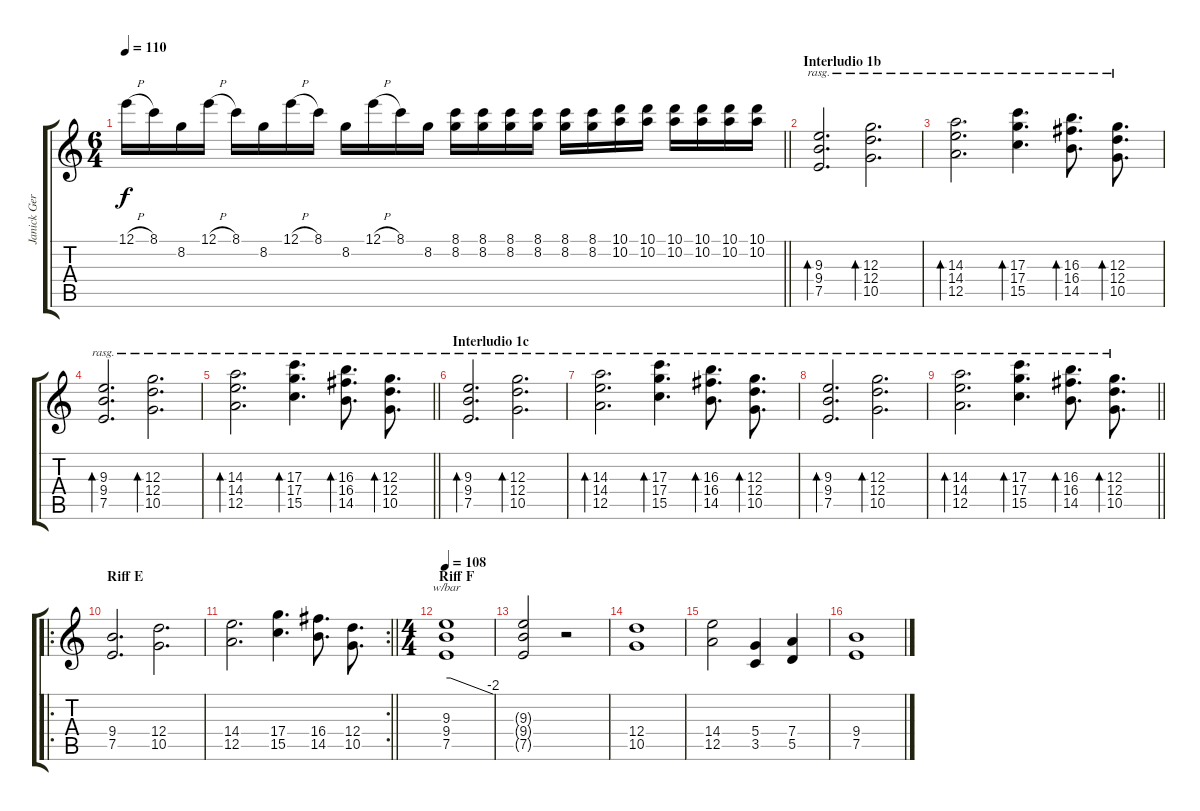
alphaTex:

\track ("Janick Gers" "Janick Ger") {instrument overdrivenguitar}
\staff {score tabs}
\tuning (E4 B3 G3 D3 A2 E2) {hide}
\ts (6 4)
\tempo 110
\clef g2
\barLineRight lightlight
\ks c
12.1{h}.16{dy f} 8.1.16 8.2.16 12.1{h}.16 8.1.16 8.2.16 12.1{h}.16 8.1.16 8.2.16 12.1{h}.16 8.1.16 8.2.16 (8.1 8.2).16 (8.1 8.2).16 (8.1 8.2).16 (8.1 8.2).16 (8.1 8.2).16 (8.1 8.2).16 (10.1 10.2).16 (10.1 10.2).16 (10.1 10.2).16 (10.1 10.2).16 (10.1 10.2).16 (10.1 10.2).16 |
\section ("" "Interludio 1b")
(9.3 9.4 7.5).2{d bd 240 rasg ii} (12.3 12.4 10.5).2{d bd 240 rasg ii} |
(14.3 14.4 12.5).2{d bd 240 rasg ii} (17.3 17.4 15.5).4{d bd 240 rasg ii} (16.3 16.4 14.5).8{d bd 240 rasg ii} (12.3 12.4 10.5).8{d bd 240 rasg ii} |
(9.3 9.4 7.5).2{d bd 240 rasg ii} (12.3 12.4 10.5).2{d bd 240 rasg ii} |
\barLineRight lightlight
(14.3 14.4 12.5).2{d bd 240 rasg ii} (17.3 17.4 15.5).4{d bd 240 rasg ii} (16.3 16.4 14.5).8{d bd 240 rasg ii} (12.3 12.4 10.5).8{d bd 240 rasg ii} |
\section ("" "Interludio 1c")
(9.3 9.4 7.5).2{d bd 240 rasg ii} (12.3 12.4 10.5).2{d bd 240 rasg ii} |
(14.3 14.4 12.5).2{d bd 240 rasg ii} (17.3 17.4 15.5).4{d bd 240 rasg ii} (16.3 16.4 14.5).8{d bd 240 rasg ii} (12.3 12.4 10.5).8{d bd 240 rasg ii} |
(9.3 9.4 7.5).2{d bd 240 rasg ii} (12.3 12.4 10.5).2{d bd 240 rasg ii} |
\barLineRight lightlight
(14.3 14.4 12.5).2{d bd 240 rasg ii} (17.3 17.4 15.5).4{d bd 240 rasg ii} (16.3 16.4 14.5).8{d bd 240 rasg ii} (12.3 12.4 10.5).8{d bd 240 rasg ii} |
\ro
\section ("" "Riff E")
(9.4 7.5).2{d} (12.4 10.5).2{d} |
\rc 2
\barLineRight lightlight
(14.4 12.5).2{d} (17.4 15.5).4{d} (16.4 14.5).8{d} (12.4 10.5).8{d} |
\ts (4 4)
\section ("" "Riff F")
\tempo 108
(9.3 9.4 7.5).1{tbe (custom default 0 0 5 0 60 -8)} |
(9.3{t} 9.4{t} 7.5{t}).2 r.2 |
(12.4 10.5).1 |
(14.4 12.5).2 (5.4 3.5).4 (7.4 5.5).4 |
(9.4 7.5).1
